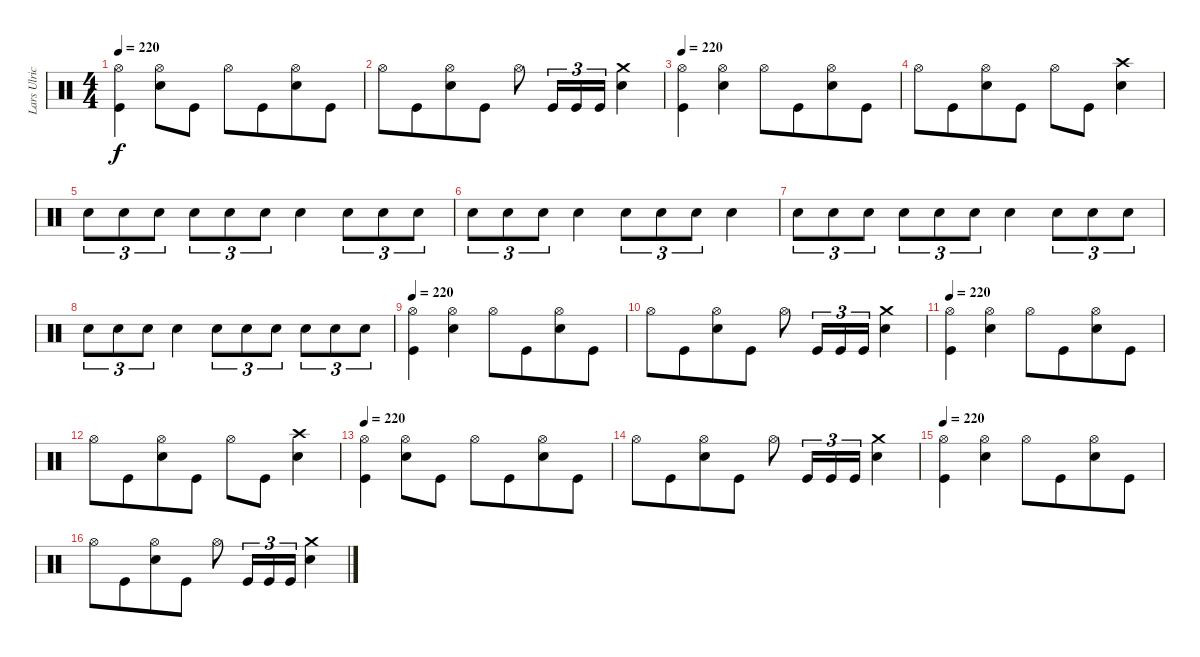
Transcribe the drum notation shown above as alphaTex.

\track ("Lars Ulrich" "Lars Ulric") {instrument percussion}
\staff {score}
\articulation defaults
\ts (4 4)
\tempo 220
\clef neutral
\ks c
("Hi-Hat (open)" "Kick (hit)").4{dy f} ("Hi-Hat (open)" "Snare (hit) 2").8 "Kick (hit)".8 "Hi-Hat (open)".8 "Kick (hit)".8{beam merge} ("Hi-Hat (open)" "Snare (hit) 2").8 "Kick (hit)".8 |
"Hi-Hat (open)".8 "Kick (hit)".8{beam merge} ("Hi-Hat (open)" "Snare (hit) 2").8 "Kick (hit)".8 "Hi-Hat (open)".8 "Kick (hit)".16{tu (3 2)} "Kick (hit)".16{tu (3 2)} "Kick (hit)".16{tu (3 2)} ("Crash medium (hit)" "Snare (hit) 2").4 |
\tempo 220
("Hi-Hat (open)" "Kick (hit)").4 ("Hi-Hat (open)" "Snare (hit) 2").4 "Hi-Hat (open)".8 "Kick (hit)".8{beam merge} ("Hi-Hat (open)" "Snare (hit) 2").8 "Kick (hit)".8 |
"Hi-Hat (open)".8 "Kick (hit)".8{beam merge} ("Hi-Hat (open)" "Snare (hit) 2").8 "Kick (hit)".8 "Hi-Hat (open)".8 "Kick (hit)".8 ("Crash high (hit)" "Snare (hit) 2").4 |
"Snare (hit) 2".8{tu (3 2)} "Snare (hit) 2".8{tu (3 2)} "Snare (hit) 2".8{tu (3 2)} "Snare (hit) 2".8{tu (3 2)} "Snare (hit) 2".8{tu (3 2)} "Snare (hit) 2".8{tu (3 2)} "Snare (hit) 2".4 "Snare (hit) 2".8{tu (3 2)} "Snare (hit) 2".8{tu (3 2)} "Snare (hit) 2".8{tu (3 2)} |
"Snare (hit) 2".8{tu (3 2)} "Snare (hit) 2".8{tu (3 2)} "Snare (hit) 2".8{tu (3 2)} "Snare (hit) 2".4 "Snare (hit) 2".8{tu (3 2)} "Snare (hit) 2".8{tu (3 2)} "Snare (hit) 2".8{tu (3 2)} "Snare (hit) 2".4 |
"Snare (hit) 2".8{tu (3 2)} "Snare (hit) 2".8{tu (3 2)} "Snare (hit) 2".8{tu (3 2)} "Snare (hit) 2".8{tu (3 2)} "Snare (hit) 2".8{tu (3 2)} "Snare (hit) 2".8{tu (3 2)} "Snare (hit) 2".4 "Snare (hit) 2".8{tu (3 2)} "Snare (hit) 2".8{tu (3 2)} "Snare (hit) 2".8{tu (3 2)} |
"Snare (hit) 2".8{tu (3 2)} "Snare (hit) 2".8{tu (3 2)} "Snare (hit) 2".8{tu (3 2)} "Snare (hit) 2".4 "Snare (hit) 2".8{tu (3 2)} "Snare (hit) 2".8{tu (3 2)} "Snare (hit) 2".8{tu (3 2)} "Snare (hit) 2".8{tu (3 2)} "Snare (hit) 2".8{tu (3 2)} "Snare (hit) 2".8{tu (3 2)} |
\tempo 220
("Hi-Hat (open)" "Kick (hit)").4 ("Hi-Hat (open)" "Snare (hit) 2").4 "Hi-Hat (open)".8 "Kick (hit)".8{beam merge} ("Hi-Hat (open)" "Snare (hit) 2").8 "Kick (hit)".8 |
"Hi-Hat (open)".8 "Kick (hit)".8{beam merge} ("Hi-Hat (open)" "Snare (hit) 2").8 "Kick (hit)".8 "Hi-Hat (open)".8 "Kick (hit)".16{tu (3 2)} "Kick (hit)".16{tu (3 2)} "Kick (hit)".16{tu (3 2)} ("Crash medium (hit)" "Snare (hit) 2").4 |
\tempo 220
("Hi-Hat (open)" "Kick (hit)").4 ("Hi-Hat (open)" "Snare (hit) 2").4 "Hi-Hat (open)".8 "Kick (hit)".8{beam merge} ("Hi-Hat (open)" "Snare (hit) 2").8 "Kick (hit)".8 |
"Hi-Hat (open)".8 "Kick (hit)".8{beam merge} ("Hi-Hat (open)" "Snare (hit) 2").8 "Kick (hit)".8 "Hi-Hat (open)".8 "Kick (hit)".8 ("Crash high (hit)" "Snare (hit) 2").4 |
\tempo 220
("Hi-Hat (open)" "Kick (hit)").4 ("Hi-Hat (open)" "Snare (hit) 2").8 "Kick (hit)".8 "Hi-Hat (open)".8 "Kick (hit)".8{beam merge} ("Hi-Hat (open)" "Snare (hit) 2").8 "Kick (hit)".8 |
"Hi-Hat (open)".8 "Kick (hit)".8{beam merge} ("Hi-Hat (open)" "Snare (hit) 2").8 "Kick (hit)".8 "Hi-Hat (open)".8 "Kick (hit)".16{tu (3 2)} "Kick (hit)".16{tu (3 2)} "Kick (hit)".16{tu (3 2)} ("Crash medium (hit)" "Snare (hit) 2").4 |
\tempo 220
("Hi-Hat (open)" "Kick (hit)").4 ("Hi-Hat (open)" "Snare (hit) 2").4 "Hi-Hat (open)".8 "Kick (hit)".8{beam merge} ("Hi-Hat (open)" "Snare (hit) 2").8 "Kick (hit)".8 |
"Hi-Hat (open)".8 "Kick (hit)".8{beam merge} ("Hi-Hat (open)" "Snare (hit) 2").8 "Kick (hit)".8 "Hi-Hat (open)".8 "Kick (hit)".16{tu (3 2)} "Kick (hit)".16{tu (3 2)} "Kick (hit)".16{tu (3 2)} ("Crash medium (hit)" "Snare (hit) 2").4
